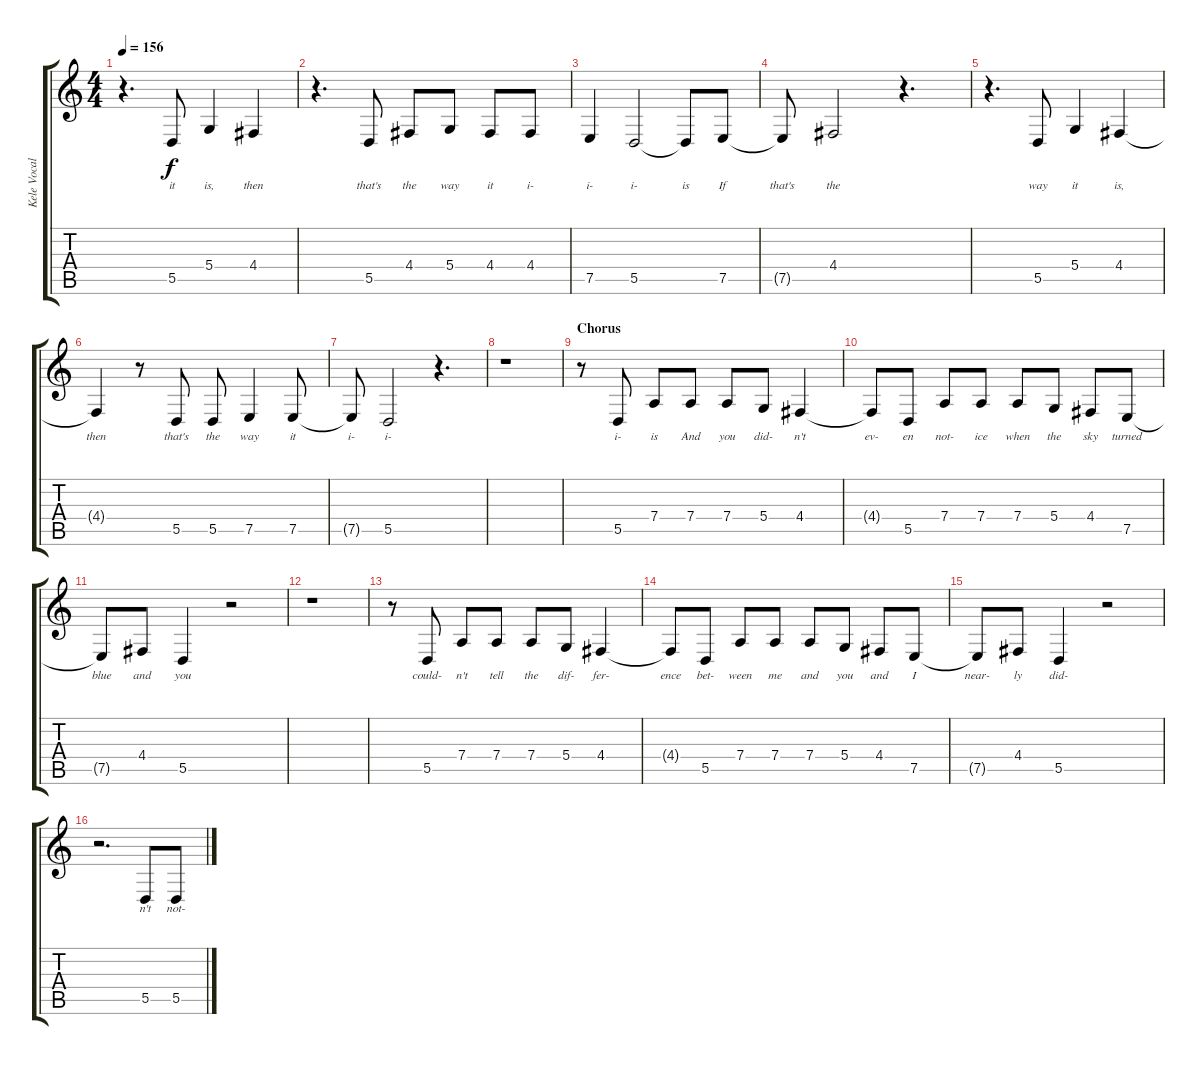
\track ("Kele Vocals" "Kele Vocal") {instrument clarinet}
\staff {score tabs}
\tuning (E4 B3 G3 D3 A2 E2) {hide}
\ts (4 4)
\tempo 156
\clef g2
\ks c
r.4{d dy f} 5.5.8{lyrics (0 "it") lyrics (1 "") lyrics (2 "") lyrics (3 "") lyrics (4 "")} 5.4.4{lyrics (0 "is,") lyrics (1 "") lyrics (2 "") lyrics (3 "") lyrics (4 "")} 4.4.4{lyrics (0 "then") lyrics (1 "") lyrics (2 "") lyrics (3 "") lyrics (4 "")} |
r.4{d} 5.5.8{lyrics (0 "that's") lyrics (1 "") lyrics (2 "") lyrics (3 "") lyrics (4 "")} 4.4.8{lyrics (0 "the") lyrics (1 "") lyrics (2 "") lyrics (3 "") lyrics (4 "")} 5.4.8{lyrics (0 "way") lyrics (1 "") lyrics (2 "") lyrics (3 "") lyrics (4 "")} 4.4.8{lyrics (0 "it") lyrics (1 "") lyrics (2 "") lyrics (3 "") lyrics (4 "")} 4.4.8{lyrics (0 "i-") lyrics (1 "") lyrics (2 "") lyrics (3 "") lyrics (4 "")} |
7.5.4{lyrics (0 "i-") lyrics (1 "") lyrics (2 "") lyrics (3 "") lyrics (4 "")} 5.5.2{lyrics (0 "i-") lyrics (1 "") lyrics (2 "") lyrics (3 "") lyrics (4 "")} 5.5{t}.8{lyrics (0 "is") lyrics (1 "") lyrics (2 "") lyrics (3 "") lyrics (4 "")} 7.5.8{lyrics (0 "If") lyrics (1 "") lyrics (2 "") lyrics (3 "") lyrics (4 "")} |
7.5{t}.8{lyrics (0 "that's") lyrics (1 "") lyrics (2 "") lyrics (3 "") lyrics (4 "")} 4.4.2{lyrics (0 "the") lyrics (1 "") lyrics (2 "") lyrics (3 "") lyrics (4 "")} r.4{d} |
r.4{d} 5.5.8{lyrics (0 "way") lyrics (1 "") lyrics (2 "") lyrics (3 "") lyrics (4 "")} 5.4.4{lyrics (0 "it") lyrics (1 "") lyrics (2 "") lyrics (3 "") lyrics (4 "")} 4.4.4{lyrics (0 "is,") lyrics (1 "") lyrics (2 "") lyrics (3 "") lyrics (4 "")} |
4.4{t}.4{lyrics (0 "then") lyrics (1 "") lyrics (2 "") lyrics (3 "") lyrics (4 "")} r.8 5.5.8{lyrics (0 "that's") lyrics (1 "") lyrics (2 "") lyrics (3 "") lyrics (4 "")} 5.5.8{lyrics (0 "the") lyrics (1 "") lyrics (2 "") lyrics (3 "") lyrics (4 "")} 7.5.4{lyrics (0 "way") lyrics (1 "") lyrics (2 "") lyrics (3 "") lyrics (4 "")} 7.5.8{lyrics (0 "it") lyrics (1 "") lyrics (2 "") lyrics (3 "") lyrics (4 "")} |
7.5{t}.8{lyrics (0 "i-") lyrics (1 "") lyrics (2 "") lyrics (3 "") lyrics (4 "")} 5.5.2{lyrics (0 "i-") lyrics (1 "") lyrics (2 "") lyrics (3 "") lyrics (4 "")} r.4{d} |
r.1 |
\section ("" "Chorus")
r.8 5.5.8{lyrics (0 "i-") lyrics (1 "") lyrics (2 "") lyrics (3 "") lyrics (4 "")} 7.4.8{lyrics (0 "is") lyrics (1 "") lyrics (2 "") lyrics (3 "") lyrics (4 "")} 7.4.8{lyrics (0 "And") lyrics (1 "") lyrics (2 "") lyrics (3 "") lyrics (4 "")} 7.4.8{lyrics (0 "you") lyrics (1 "") lyrics (2 "") lyrics (3 "") lyrics (4 "")} 5.4.8{lyrics (0 "did-") lyrics (1 "") lyrics (2 "") lyrics (3 "") lyrics (4 "")} 4.4.4{lyrics (0 "n't") lyrics (1 "") lyrics (2 "") lyrics (3 "") lyrics (4 "")} |
4.4{t}.8{lyrics (0 "ev-") lyrics (1 "") lyrics (2 "") lyrics (3 "") lyrics (4 "")} 5.5.8{lyrics (0 "en") lyrics (1 "") lyrics (2 "") lyrics (3 "") lyrics (4 "")} 7.4.8{lyrics (0 "not-") lyrics (1 "") lyrics (2 "") lyrics (3 "") lyrics (4 "")} 7.4.8{lyrics (0 "ice") lyrics (1 "") lyrics (2 "") lyrics (3 "") lyrics (4 "")} 7.4.8{lyrics (0 "when") lyrics (1 "") lyrics (2 "") lyrics (3 "") lyrics (4 "")} 5.4.8{lyrics (0 "the") lyrics (1 "") lyrics (2 "") lyrics (3 "") lyrics (4 "")} 4.4.8{lyrics (0 "sky") lyrics (1 "") lyrics (2 "") lyrics (3 "") lyrics (4 "")} 7.5.8{lyrics (0 "turned") lyrics (1 "") lyrics (2 "") lyrics (3 "") lyrics (4 "")} |
7.5{t}.8{lyrics (0 "blue") lyrics (1 "") lyrics (2 "") lyrics (3 "") lyrics (4 "")} 4.4.8{lyrics (0 "and") lyrics (1 "") lyrics (2 "") lyrics (3 "") lyrics (4 "")} 5.5.4{lyrics (0 "you") lyrics (1 "") lyrics (2 "") lyrics (3 "") lyrics (4 "")} r.2 |
r.1 |
r.8 5.5.8{lyrics (0 "could-") lyrics (1 "") lyrics (2 "") lyrics (3 "") lyrics (4 "")} 7.4.8{lyrics (0 "n't") lyrics (1 "") lyrics (2 "") lyrics (3 "") lyrics (4 "")} 7.4.8{lyrics (0 "tell") lyrics (1 "") lyrics (2 "") lyrics (3 "") lyrics (4 "")} 7.4.8{lyrics (0 "the") lyrics (1 "") lyrics (2 "") lyrics (3 "") lyrics (4 "")} 5.4.8{lyrics (0 "dif-") lyrics (1 "") lyrics (2 "") lyrics (3 "") lyrics (4 "")} 4.4.4{lyrics (0 "fer-") lyrics (1 "") lyrics (2 "") lyrics (3 "") lyrics (4 "")} |
4.4{t}.8{lyrics (0 "ence") lyrics (1 "") lyrics (2 "") lyrics (3 "") lyrics (4 "")} 5.5.8{lyrics (0 "bet-") lyrics (1 "") lyrics (2 "") lyrics (3 "") lyrics (4 "")} 7.4.8{lyrics (0 "ween") lyrics (1 "") lyrics (2 "") lyrics (3 "") lyrics (4 "")} 7.4.8{lyrics (0 "me") lyrics (1 "") lyrics (2 "") lyrics (3 "") lyrics (4 "")} 7.4.8{lyrics (0 "and") lyrics (1 "") lyrics (2 "") lyrics (3 "") lyrics (4 "")} 5.4.8{lyrics (0 "you") lyrics (1 "") lyrics (2 "") lyrics (3 "") lyrics (4 "")} 4.4.8{lyrics (0 "and") lyrics (1 "") lyrics (2 "") lyrics (3 "") lyrics (4 "")} 7.5.8{lyrics (0 "I") lyrics (1 "") lyrics (2 "") lyrics (3 "") lyrics (4 "")} |
7.5{t}.8{lyrics (0 "near-") lyrics (1 "") lyrics (2 "") lyrics (3 "") lyrics (4 "")} 4.4.8{lyrics (0 "ly") lyrics (1 "") lyrics (2 "") lyrics (3 "") lyrics (4 "")} 5.5.4{lyrics (0 "did-") lyrics (1 "") lyrics (2 "") lyrics (3 "") lyrics (4 "")} r.2 |
r.2{d} 5.5.8{lyrics (0 "n't") lyrics (1 "") lyrics (2 "") lyrics (3 "") lyrics (4 "")} 5.5.8{lyrics (0 "not-") lyrics (1 "") lyrics (2 "") lyrics (3 "") lyrics (4 "")}
